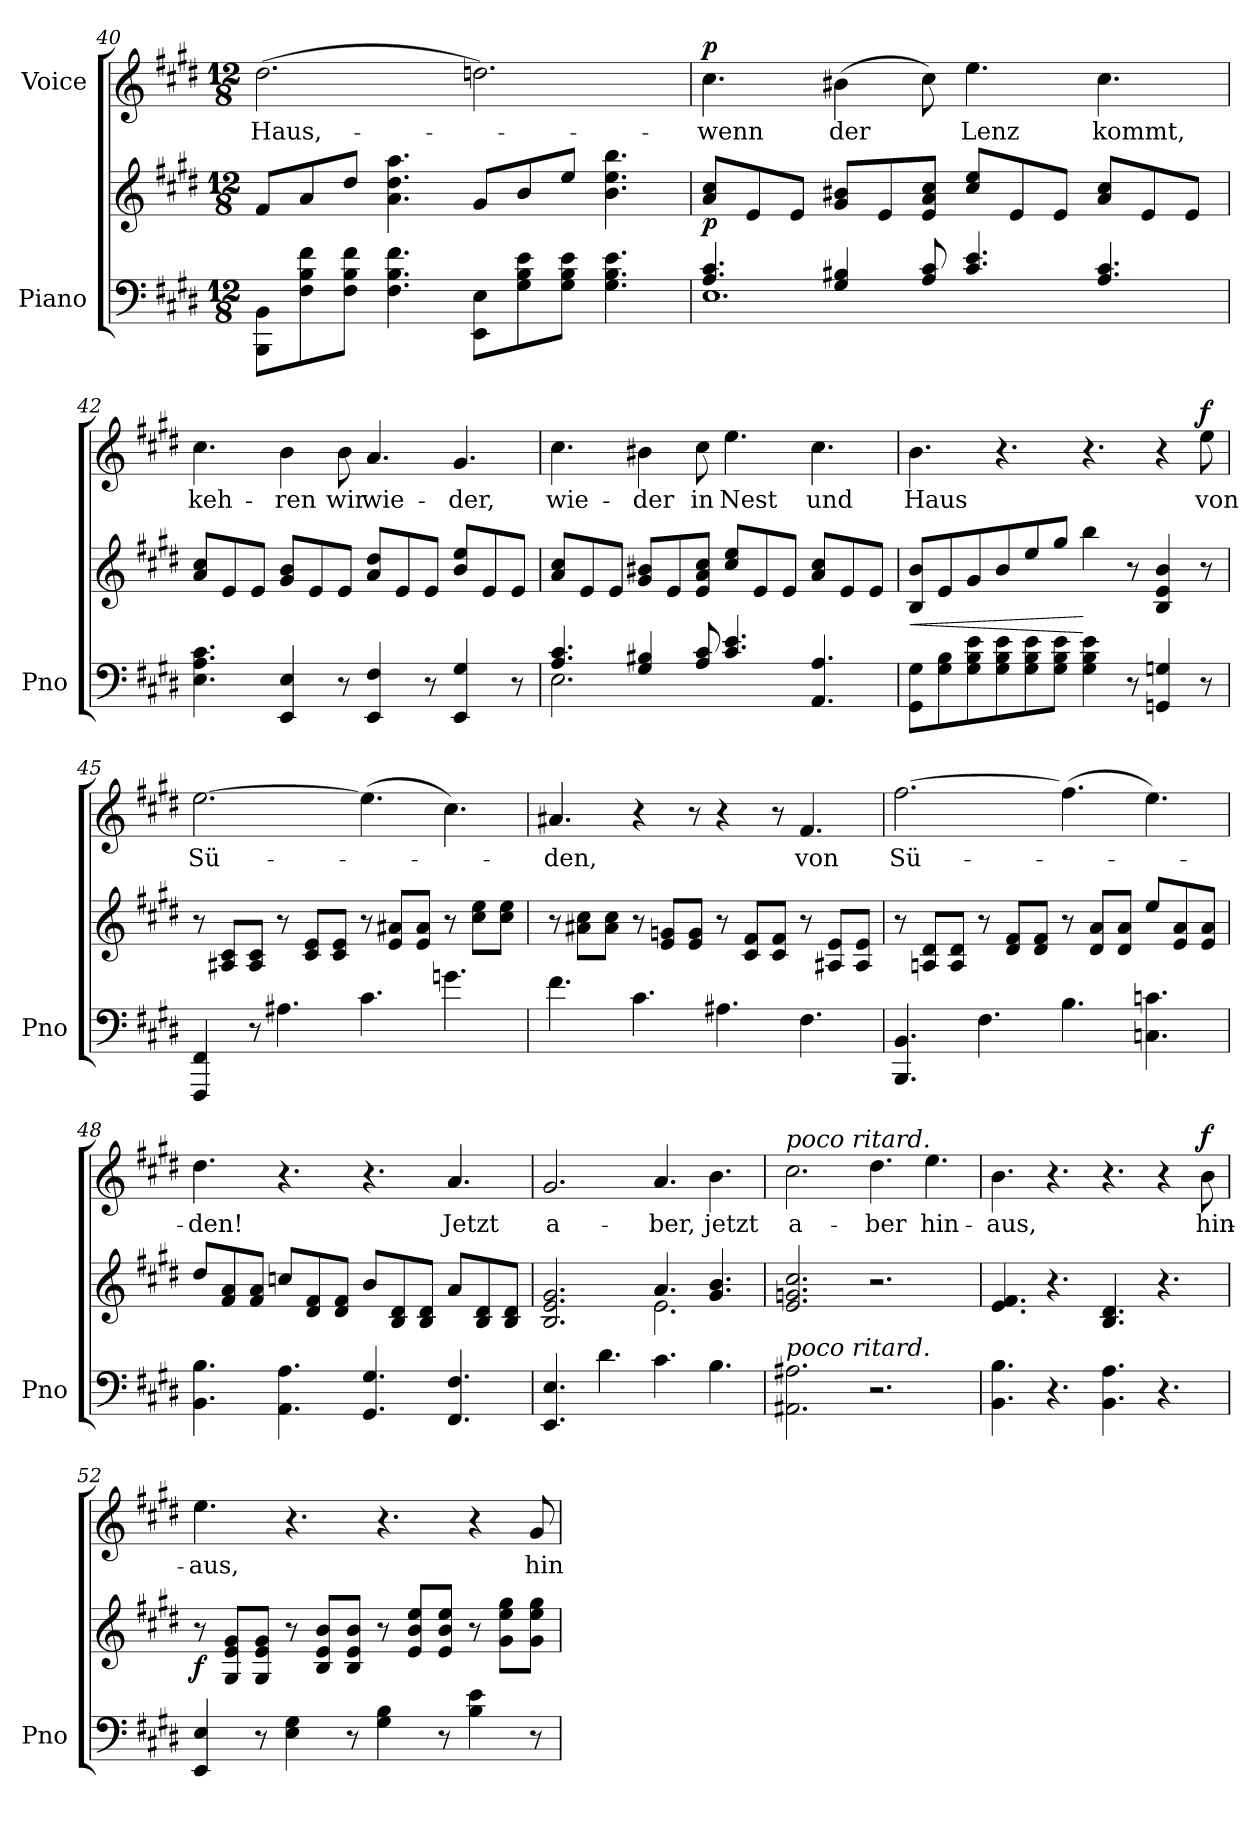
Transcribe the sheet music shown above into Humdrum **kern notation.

**kern	**kern	**dynam	**kern	**text	**dynam
*part2	*part2	*part2	*part1	*part1	*part1
*staff3	*staff2	*staff2/3	*staff1	*staff1	*staff1
*I"Piano	*	*	*I"Voice	*	*
*I'Pno	*	*	*	*	*
*clefF4	*clefG2	*	*clefG2	*	*
*k[f#c#g#d#]	*k[f#c#g#d#]	*	*k[f#c#g#d#]	*	*
*M12/8	*M12/8	*	*M12/8	*	*
=40	=40	=40	=40	=40	=40
!	!	!	!	!LO:LY:b	!
8BBB\ 8BB\L	8f#/L	.	(>2.dd#\	Haus,-	.
8F#\ 8B\ 8f#\	8a/	.	.	.	.
8F#\ 8B\ 8f#\J	8dd#/J	.	.	.	.
4.F#\ 4.B\ 4.f#\	4.a\ 4.dd#\ 4.aa\	.	.	.	.
8EE\ 8E\L	8g#/L	.	2.ddn\)	.	.
8G#\ 8B\ 8e\	8b/	.	.	.	.
8G#\ 8B\ 8e\J	8ee/J	.	.	.	.
4.G#\ 4.B\ 4.e\	4.b\ 4.ee\ 4.bb\	.	.	.	.
=41	=41	=41	=41	=41	=41
*^	*	*	*	*	*
!	!	!	!LO:DY:b	!	!LO:LY:b	!LO:DY:a
4.A/ 4.c#/	1.E	8a/ 8cc#/L	p	4.cc#\	wenn	p
.	.	8e/	.	.	.	.
.	.	8e/J	.	.	.	.
!	!	!	!	!	!LO:LY:b	!
4G#/ 4B#X/	.	8g#/ 8b#X/L	.	(>4b#X\	der	.
.	.	8e/	.	.	.	.
8A/ 8c#/	.	8e/ 8a/ 8cc#/J	.	8cc#\)	.	.
!	!	!	!	!	!LO:LY:b	!
4.c#/ 4.e/	.	8cc#/ 8ee/L	.	4.ee\	Lenz	.
.	.	8e/	.	.	.	.
.	.	8e/J	.	.	.	.
!	!	!	!	!	!LO:LY:b	!
4.A/ 4.c#/	.	8a/ 8cc#/L	.	4.cc#\	kommt,	.
.	.	8e/	.	.	.	.
.	.	8e/J	.	.	.	.
*v	*v	*	*	*	*	*
!!LO:LB:g=z
=42	=42	=42	=42	=42	=42
!	!	!	!	!LO:LY:b	!
4.E\ 4.A\ 4.c#\	8a/ 8cc#/L	.	4.cc#\	keh-	.
.	8e/	.	.	.	.
.	8e/J	.	.	.	.
!	!	!	!	!LO:LY:b	!
4EE/ 4E/	8g#/ 8b/L	.	4b\	-ren	.
.	8e/	.	.	.	.
!	!	!	!	!LO:LY:b	!
8r	8e/J	.	8b\	wir	.
!	!	!	!	!LO:LY:b	!
4EE/ 4F#/	8a/ 8dd#/L	.	4.a/	wie-	.
.	8e/	.	.	.	.
8r	8e/J	.	.	.	.
!	!	!	!	!LO:LY:b	!
4EE/ 4G#/	8b/ 8ee/L	.	4.g#/	-der,	.
.	8e/	.	.	.	.
8r	8e/J	.	.	.	.
=43	=43	=43	=43	=43	=43
*^	*	*	*	*	*
!	!	!	!	!	!LO:LY:b	!
4.A/ 4.c#/	2.E\	8a/ 8cc#/L	.	4.cc#\	wie-	.
.	.	8e/	.	.	.	.
.	.	8e/J	.	.	.	.
!	!	!	!	!	!LO:LY:b	!
4G#/ 4B#X/	.	8g#/ 8b#X/L	.	4b#X\	-der	.
.	.	8e/	.	.	.	.
!	!	!	!	!	!LO:LY:b	!
8A/ 8c#/	.	8e/ 8a/ 8cc#/J	.	8cc#\	in	.
!	!	!	!	!	!LO:LY:b	!
4.c#/ 4.e/	4.rGGyy	8cc#/ 8ee/L	.	4.ee\	Nest	.
.	.	8e/	.	.	.	.
.	.	8e/J	.	.	.	.
!	!	!	!	!	!LO:LY:b	!
4.AA/ 4.A/	4.rGGyy	8a/ 8cc#/L	.	4.cc#\	und	.
.	.	8e/	.	.	.	.
.	.	8e/J	.	.	.	.
*v	*v	*	*	*	*	*
=44	=44	=44	=44	=44	=44
!	!	!LO:HP:b	!	!LO:LY:b	!
8GG#\ 8G#\L	8B/ 8b/L	<	4.b\	Haus	.
8G#\ 8B\	8e/	.	.	.	.
8G#\ 8B\ 8e\	8g#/	.	.	.	.
8G#\ 8B\ 8e\	8b/	.	4.r	.	.
8G#\ 8B\ 8e\	8ee/	.	.	.	.
8G#\ 8B\ 8e\J	8gg#/J	.	.	.	.
4G#\ 4B\ 4e\	4bb\	[	4.r	.	.
8r	8r	.	.	.	.
4GGn/ 4Gn/	4B/ 4e/ 4b/	.	4r	.	.
!	!	!	!	!LO:LY:b	!LO:DY:a
8r	8r	.	8ee\	von	f
!!LO:PB:g=z
=45	=45	=45	=45	=45	=45
!	!	!	!	!LO:LY:b	!
4FFF#/ 4FF#/	8r	.	[2.ee\	Sü-	.
.	8A#X/ 8c#/L	.	.	.	.
8r	8A#/ 8c#/J	.	.	.	.
4.A#X\	8r	.	.	.	.
.	8c#/ 8e/L	.	.	.	.
.	8c#/ 8e/J	.	.	.	.
4.c#\	8r	.	(>4.ee\]	.	.
.	8e/ 8a#X/L	.	.	.	.
.	8e/ 8a#/J	.	.	.	.
4.gn\	8r	.	4.cc#\)	.	.
.	8cc#\ 8ee\L	.	.	.	.
.	8cc#\ 8ee\J	.	.	.	.
=46	=46	=46	=46	=46	=46
!	!	!	!	!LO:LY:b	!
4.f#\	8r	.	4.a#X/	-den,	.
.	8a#X\ 8cc#\L	.	.	.	.
.	8a#\ 8cc#\J	.	.	.	.
4.c#\	8r	.	4r	.	.
.	8e/ 8gn/L	.	.	.	.
.	8e/ 8g/J	.	8r	.	.
4.A#X\	8r	.	4r	.	.
.	8c#/ 8f#/L	.	.	.	.
.	8c#/ 8f#/J	.	8r	.	.
!	!	!	!	!LO:LY:b	!
4.F#\	8r	.	4.f#/	von	.
.	8A#X/ 8e/L	.	.	.	.
.	8A#/ 8e/J	.	.	.	.
=47	=47	=47	=47	=47	=47
!	!	!	!	!LO:LY:b	!
4.BBB/ 4.BB/	8r	.	[2.ff#\	Sü-	.
.	8An/ 8d#/L	.	.	.	.
.	8A/ 8d#/J	.	.	.	.
4.F#\	8r	.	.	.	.
.	8d#/ 8f#/L	.	.	.	.
.	8d#/ 8f#/J	.	.	.	.
4.B\	8r	.	(>4.ff#\]	.	.
.	8d#/ 8a/L	.	.	.	.
.	8d#/ 8a/J	.	.	.	.
4.Cn\ 4.cn\	8ee/L	.	4.ee\)	.	.
.	8e/ 8a/	.	.	.	.
.	8e/ 8a/J	.	.	.	.
!!LO:LB:g=z
=48	=48	=48	=48	=48	=48
!	!	!	!	!LO:LY:b	!
4.BB\ 4.B\	8dd#/L	.	4.dd#\	-den!	.
.	8f#/ 8a/	.	.	.	.
.	8f#/ 8a/J	.	.	.	.
4.AA\ 4.A\	8ccn/L	.	4.r	.	.
.	8d#/ 8f#/	.	.	.	.
.	8d#/ 8f#/J	.	.	.	.
4.GG#/ 4.G#/	8b/L	.	4.r	.	.
.	8B/ 8d#/	.	.	.	.
.	8B/ 8d#/J	.	.	.	.
!	!	!	!	!LO:LY:b	!
4.FF#/ 4.F#/	8a/L	.	4.a/	Jetzt	.
.	8B/ 8d#/	.	.	.	.
.	8B/ 8d#/J	.	.	.	.
!!LO:LB:g=z
=49	=49	=49	=49	=49	=49
*	*^	*	*	*	*
!	!	!	!	!	!LO:LY:b	!
4.EE/ 4.E/	2.B/ 2.e/ 2.g#/	2.rcyy	.	2.g#/	a-	.
4.d#\	.	.	.	.	.	.
!	!	!	!	!	!LO:LY:b	!
4.c#\	4.a/	2.e\	.	4.a/	-ber,	.
!	!	!	!	!	!LO:LY:b	!
4.B\	4.g#/ 4.b/	.	.	4.b\	jetzt	.
*	*v	*v	*	*	*	*
=50	=50	=50	=50	=50	=50
*	*	*	*MM173	*	*
!	!	!	!LO:TX:a:i:t=poco ritard.	!	!
!LO:TX:a:i:t=poco ritard.	!	!	!	!	!
!	!	!	!	!LO:LY:b	!
2.AA#X\ 2.A#X\	2.e/ 2.gn/ 2.cc#/	.	2.cc#\	a-	.
*	*	*	*MM165	*	*
!	!	!	!	!LO:LY:b	!
2.r	2.r	.	4.dd#\	-ber	.
!	!	!	!	!LO:LY:b	!
.	.	.	4.ee\	hin-	.
=51	=51	=51	=51	=51	=51
*	*	*	*MM158	*	*
!	!	!	!	!LO:LY:b	!
4.BB\ 4.B\	4.e/ 4.f#/	.	4.b\	-aus,	.
4.r	4.r	.	4.r	.	.
4.BB\ 4.A\	4.B/ 4.d#/	.	4.r	.	.
4.r	4.r	.	4r	.	.
!	!	!	!	!LO:LY:b	!LO:DY:a
.	.	.	8b\	hin-	f
=52	=52	=52	=52	=52	=52
!	!	!LO:DY:b	!	!LO:LY:b	!
4EE/ 4E/	8r	f	4.ee\	-aus,	.
.	8G#/ 8e/ 8g#/L	.	.	.	.
8r	8G#/ 8e/ 8g#/J	.	.	.	.
4E\ 4G#\	8r	.	4.r	.	.
.	8B/ 8e/ 8b/L	.	.	.	.
8r	8B/ 8e/ 8b/J	.	.	.	.
4G#\ 4B\	8r	.	4.r	.	.
.	8e/ 8b/ 8ee/L	.	.	.	.
8r	8e/ 8b/ 8ee/J	.	.	.	.
4B\ 4e\	8r	.	4r	.	.
.	8g#\ 8ee\ 8gg#\L	.	.	.	.
!	!	!	!	!LO:LY:b	!
8r	8g#\ 8ee\ 8gg#\J	.	8g#/	hin-	.
=	=	=	=	=	=
*-	*-	*-	*-	*-	*-
